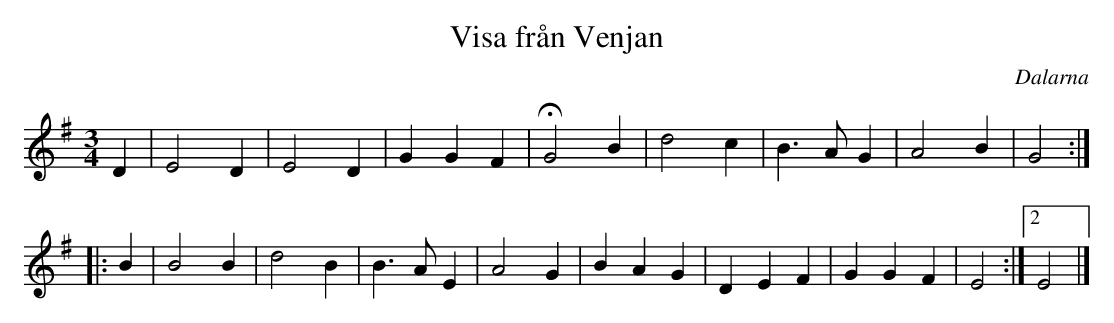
X:1
T: Visa fr\aan Venjan
O: Dalarna
M: 3/4
L: 1/4
K: Em
D \
| E2 D | E2 D | G G F | HG2 B \
| d2 c | B> A G | A2 B | G2 :|
|: B \
| B2 B | d2 B | B> A E | A2 G \
| B A G | D E F | G G F | E2 :|2 E2 |]
